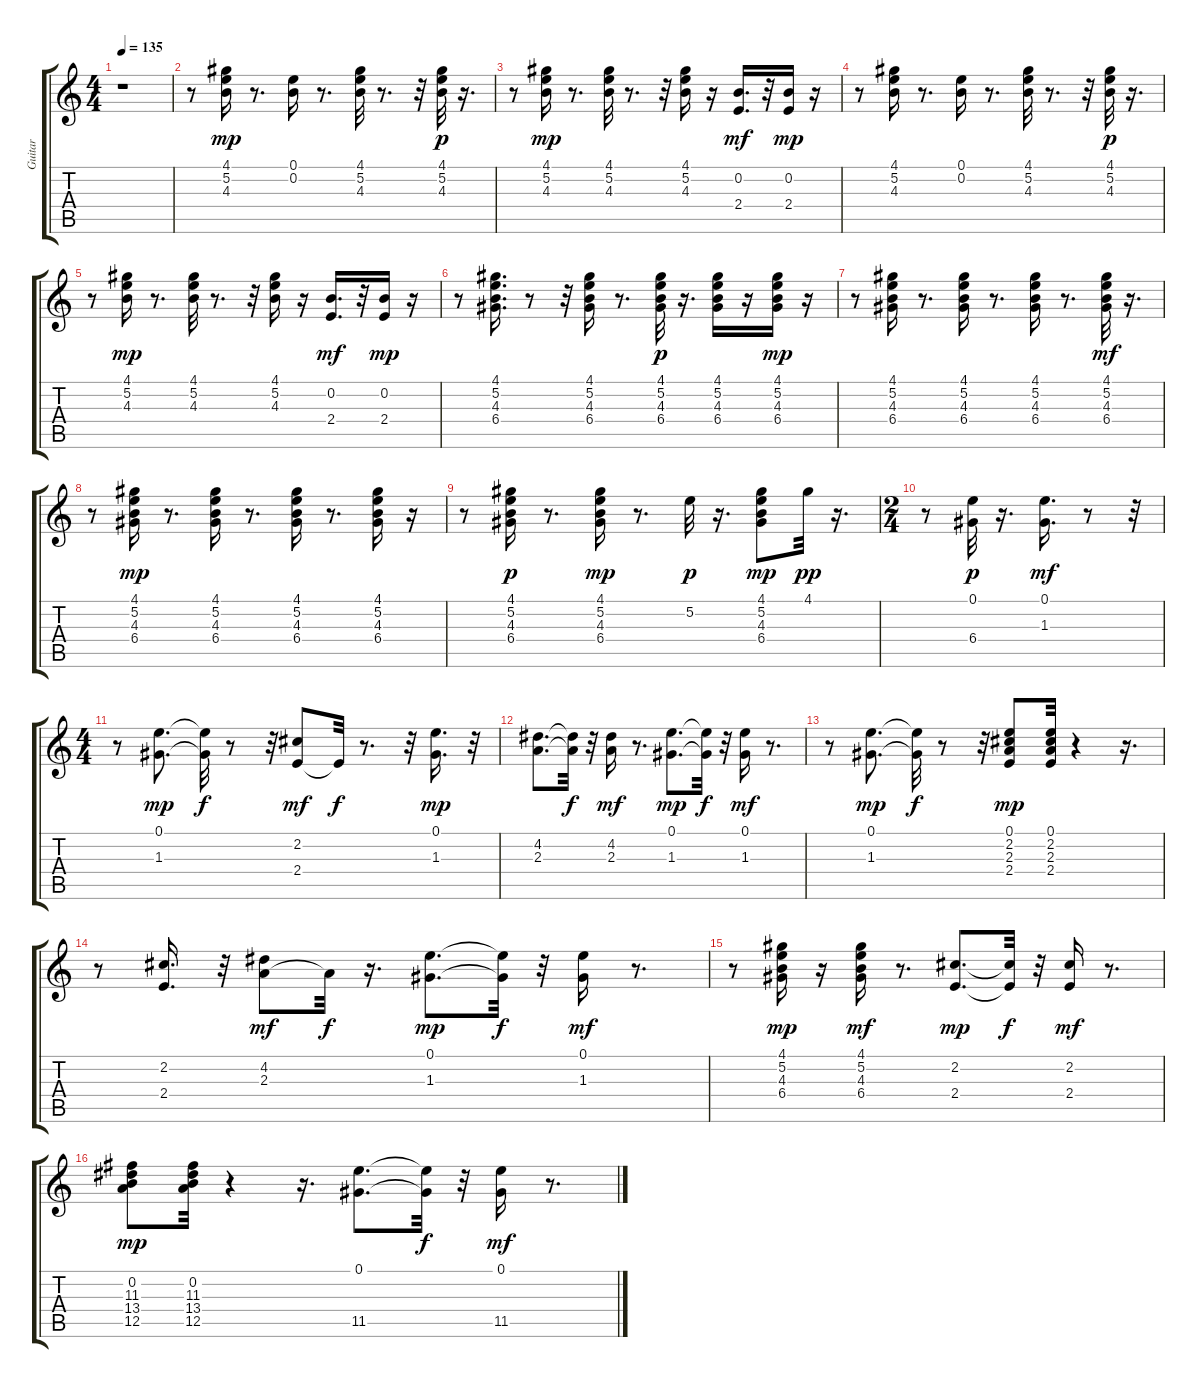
\track ("Guitar  " "Guitar  ") {instrument electricguitarmuted}
\staff {score tabs}
\tuning (E4 B3 G3 D3 A2 E2) {hide}
\ts (4 4)
\tempo 135
\clef g2
\ks c
r.1{dy f} |
r.8 (4.1 5.2 4.3).16{dy mp} r.8{d} (0.1 0.2).16 r.8{d} (4.1 5.2 4.3).32 r.8{d} r.32 (4.1 5.2 4.3).32{dy p} r.16{d} |
r.8 (4.1 5.2 4.3).16{dy mp} r.8{d} (4.1 5.2 4.3).32 r.8{d} r.32 (4.1 5.2 4.3).16 r.16 (0.2 2.4).16{d dy mf} r.32 (0.2 2.4).16{dy mp} r.16 |
r.8 (4.1 5.2 4.3).16 r.8{d} (0.1 0.2).16 r.8{d} (4.1 5.2 4.3).32 r.8{d} r.32 (4.1 5.2 4.3).32{dy p} r.16{d} |
r.8 (4.1 5.2 4.3).16{dy mp} r.8{d} (4.1 5.2 4.3).32 r.8{d} r.32 (4.1 5.2 4.3).16 r.16 (0.2 2.4).16{d dy mf} r.32 (0.2 2.4).16{dy mp} r.16 |
r.8 (4.1 5.2 4.3 6.4).16{d} r.8 r.32 (4.1 5.2 4.3 6.4).16 r.8{d} (4.1 5.2 4.3 6.4).32{dy p} r.16{d} (4.1 5.2 4.3 6.4).16 r.16 (4.1 5.2 4.3 6.4).16{dy mp} r.16 |
r.8 (4.1 5.2 4.3 6.4).16 r.8{d} (4.1 5.2 4.3 6.4).16 r.8{d} (4.1 5.2 4.3 6.4).16 r.8{d} (4.1 5.2 4.3 6.4).32{dy mf} r.16{d} |
r.8 (4.1 5.2 4.3 6.4).16{dy mp} r.8{d} (4.1 5.2 4.3 6.4).16 r.8{d} (4.1 5.2 4.3 6.4).16 r.8{d} (4.1 5.2 4.3 6.4).16 r.16 |
r.8 (4.1 5.2 4.3 6.4).16{dy p} r.8{d} (4.1 5.2 4.3 6.4).16{dy mp} r.8{d} 5.2.32{dy p} r.16{d} (4.1 5.2 4.3 6.4).8{dy mp} 4.1.32{dy pp} r.16{d} |
\ts (2 4)
r.8 (0.1 6.4).32{dy p} r.16{d} (0.1 1.3).16{d dy mf} r.8 r.32 |
\ts (4 4)
r.8 (0.1 1.3).8{d dy mp} (0.1{t} 1.3{t}).32{dy f} r.8 r.32 (2.2 2.4).8{dy mf} 2.4{t}.32{dy f} r.8{d} r.32 (0.1 1.3).16{d dy mp} r.32 |
(4.2 2.3).8{d} (4.2{t} 2.3{t}).32{dy f} r.32 (4.2 2.3).16{dy mf} r.8{d} (0.1 1.3).8{d dy mp} (0.1{t} 1.3{t}).32{dy f} r.32 (0.1 1.3).16{dy mf} r.8{d} |
r.8 (0.1 1.3).8{d dy mp volume 13} (0.1{t} 1.3{t}).32{dy f} r.8 r.32 (0.1 2.2 2.3 2.4).8{dy mp volume 12} (0.1 2.2 2.3 2.4).32{volume 12} r.4 r.16{d} |
r.8 (2.2 2.4).16{d volume 12} r.32 (4.2 2.3).8{dy mf volume 12} 2.3{t}.32{dy f} r.16{d} (0.1 1.3).8{d dy mp volume 11} (0.1{t} 1.3{t}).32{dy f} r.32 (0.1 1.3).16{dy mf volume 11} r.8{d} |
r.8 (4.1 5.2 4.3 6.4).16{dy mp volume 10} r.16 (4.1 5.2 4.3 6.4).16{dy mf volume 10} r.8{d} (2.2 2.4).8{d dy mp volume 10} (2.2{t} 2.4{t}).32{dy f} r.32 (2.2 2.4).16{dy mf volume 10} r.8{d} |
(0.2 11.3 13.4 12.5).8{dy mp volume 9} (0.2 11.3 13.4 12.5).32{volume 9} r.4 r.16{d} (0.1 11.5).8{d volume 9} (0.1{t} 11.5{t}).32{dy f} r.32 (0.1 11.5).16{dy mf volume 8} r.8{d}
